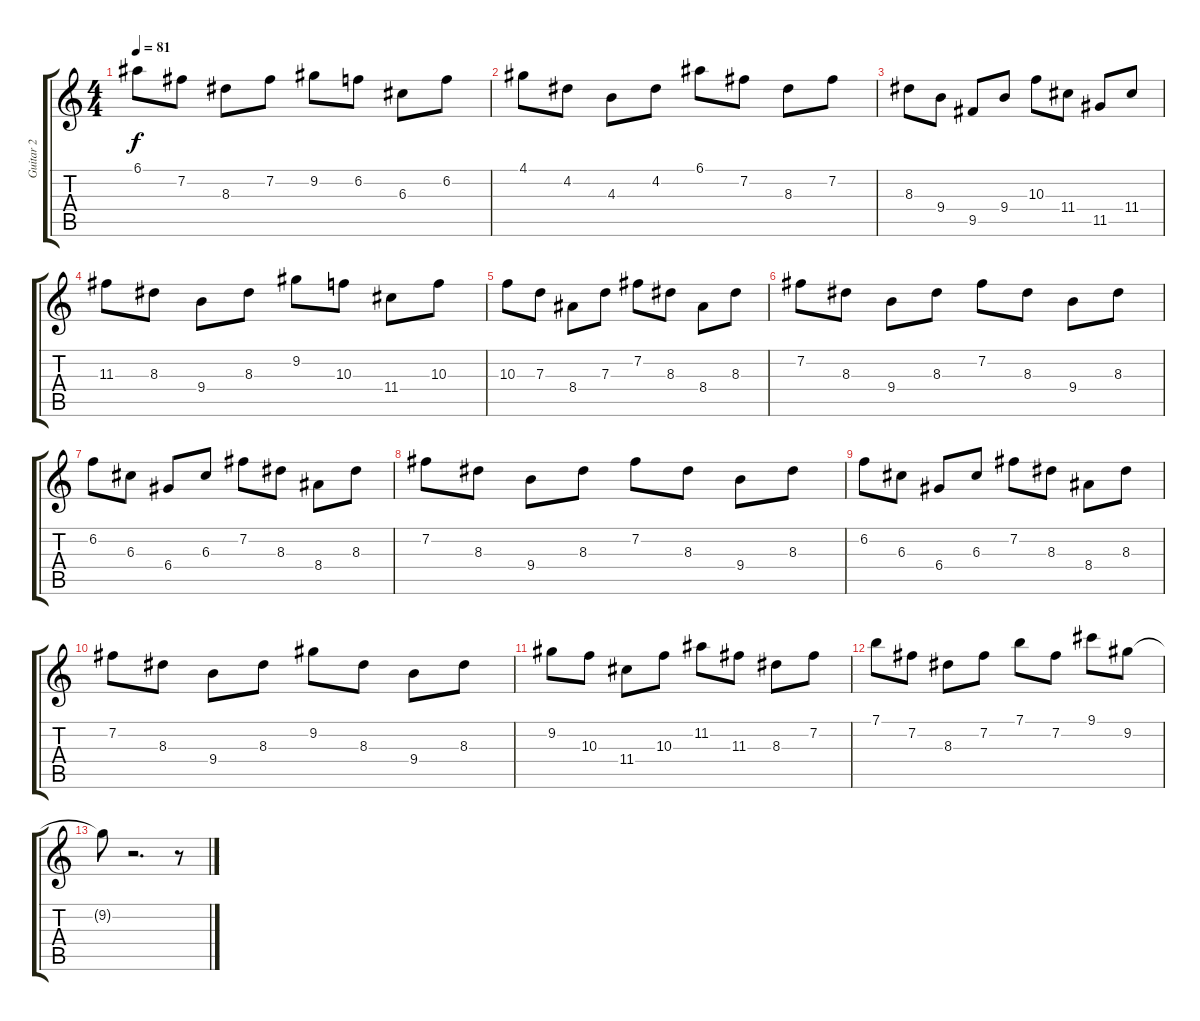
\track ("Guitar 2" "Guitar 2") {instrument electricguitarclean}
\staff {score tabs}
\tuning (E4 B3 G3 D3 A2 E2) {hide}
\ts (4 4)
\tempo 81
\clef g2
\ks c
6.1.8{dy f} 7.2.8 8.3.8 7.2.8 9.2.8 6.2.8 6.3.8 6.2.8 |
4.1.8 4.2.8 4.3.8 4.2.8 6.1.8 7.2.8 8.3.8 7.2.8 |
8.3.8 9.4.8 9.5.8 9.4.8 10.3.8 11.4.8 11.5.8 11.4.8 |
11.3.8 8.3.8 9.4.8 8.3.8 9.2.8 10.3.8 11.4.8 10.3.8 |
10.3.8 7.3.8 8.4.8 7.3.8 7.2.8 8.3.8 8.4.8 8.3.8 |
7.2.8 8.3.8 9.4.8 8.3.8 7.2.8 8.3.8 9.4.8 8.3.8 |
6.2.8 6.3.8 6.4.8 6.3.8 7.2.8 8.3.8 8.4.8 8.3.8 |
7.2.8 8.3.8 9.4.8 8.3.8 7.2.8 8.3.8 9.4.8 8.3.8 |
6.2.8 6.3.8 6.4.8 6.3.8 7.2.8 8.3.8 8.4.8 8.3.8 |
7.2.8 8.3.8 9.4.8 8.3.8 9.2.8 8.3.8 9.4.8 8.3.8 |
9.2.8 10.3.8 11.4.8 10.3.8 11.2.8 11.3.8 8.3.8 7.2.8 |
7.1.8 7.2.8 8.3.8 7.2.8 7.1.8 7.2.8 9.1.8 9.2.8 |
9.2{t}.8 r.2{d} r.8
